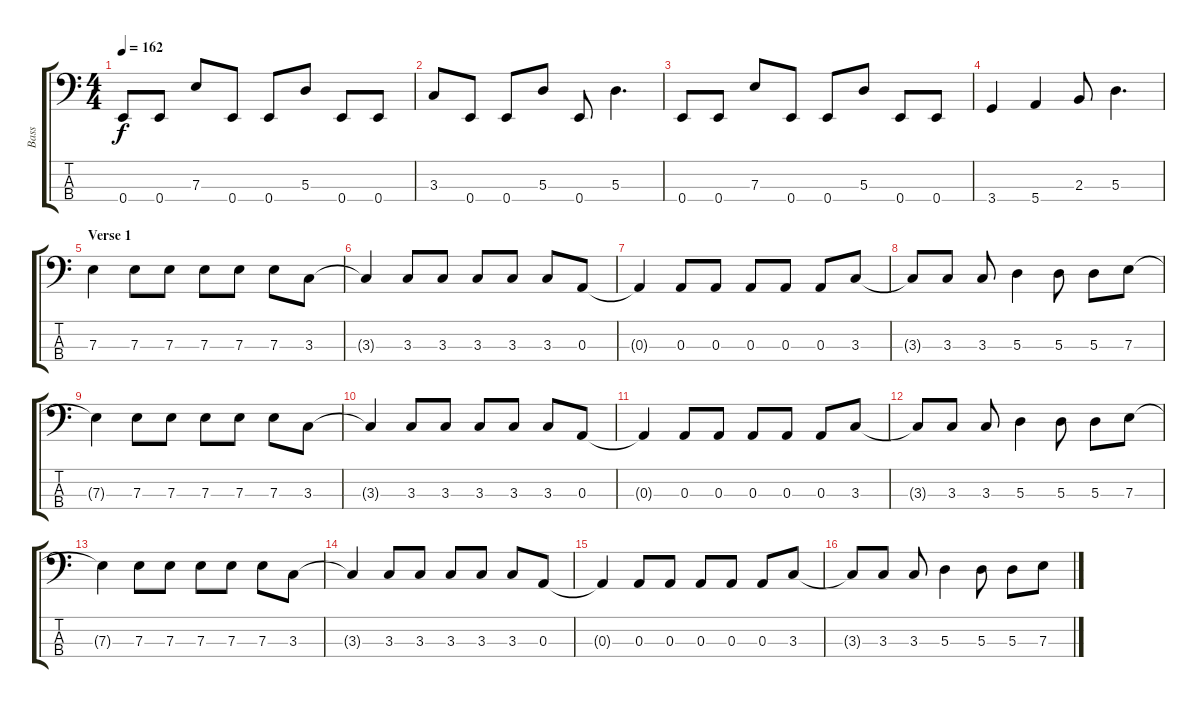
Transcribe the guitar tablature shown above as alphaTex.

\track ("Bass" "Bass") {instrument electricbassfinger}
\staff {score tabs}
\tuning (G2 D2 A1 E1) {hide}
\ts (4 4)
\tempo 162
\clef f4
\ks c
0.4.8{dy f} 0.4.8 7.3.8 0.4.8 0.4.8 5.3.8 0.4.8 0.4.8 |
3.3.8 0.4.8 0.4.8 5.3.8 0.4.8 5.3.4{d} |
0.4.8 0.4.8 7.3.8 0.4.8 0.4.8 5.3.8 0.4.8 0.4.8 |
3.4.4 5.4.4 2.3.8 5.3.4{d} |
\section ("" "Verse 1")
7.3.4 7.3.8 7.3.8 7.3.8 7.3.8 7.3.8 3.3.8 |
3.3{t}.4 3.3.8 3.3.8 3.3.8 3.3.8 3.3.8 0.3.8 |
0.3{t}.4 0.3.8 0.3.8 0.3.8 0.3.8 0.3.8 3.3.8 |
3.3{t}.8 3.3.8 3.3.8 5.3.4 5.3.8 5.3.8 7.3.8 |
7.3{t}.4 7.3.8 7.3.8 7.3.8 7.3.8 7.3.8 3.3.8 |
3.3{t}.4 3.3.8 3.3.8 3.3.8 3.3.8 3.3.8 0.3.8 |
0.3{t}.4 0.3.8 0.3.8 0.3.8 0.3.8 0.3.8 3.3.8 |
3.3{t}.8 3.3.8 3.3.8 5.3.4 5.3.8 5.3.8 7.3.8 |
7.3{t}.4 7.3.8 7.3.8 7.3.8 7.3.8 7.3.8 3.3.8 |
3.3{t}.4 3.3.8 3.3.8 3.3.8 3.3.8 3.3.8 0.3.8 |
0.3{t}.4 0.3.8 0.3.8 0.3.8 0.3.8 0.3.8 3.3.8 |
3.3{t}.8 3.3.8 3.3.8 5.3.4 5.3.8 5.3.8 7.3.8
